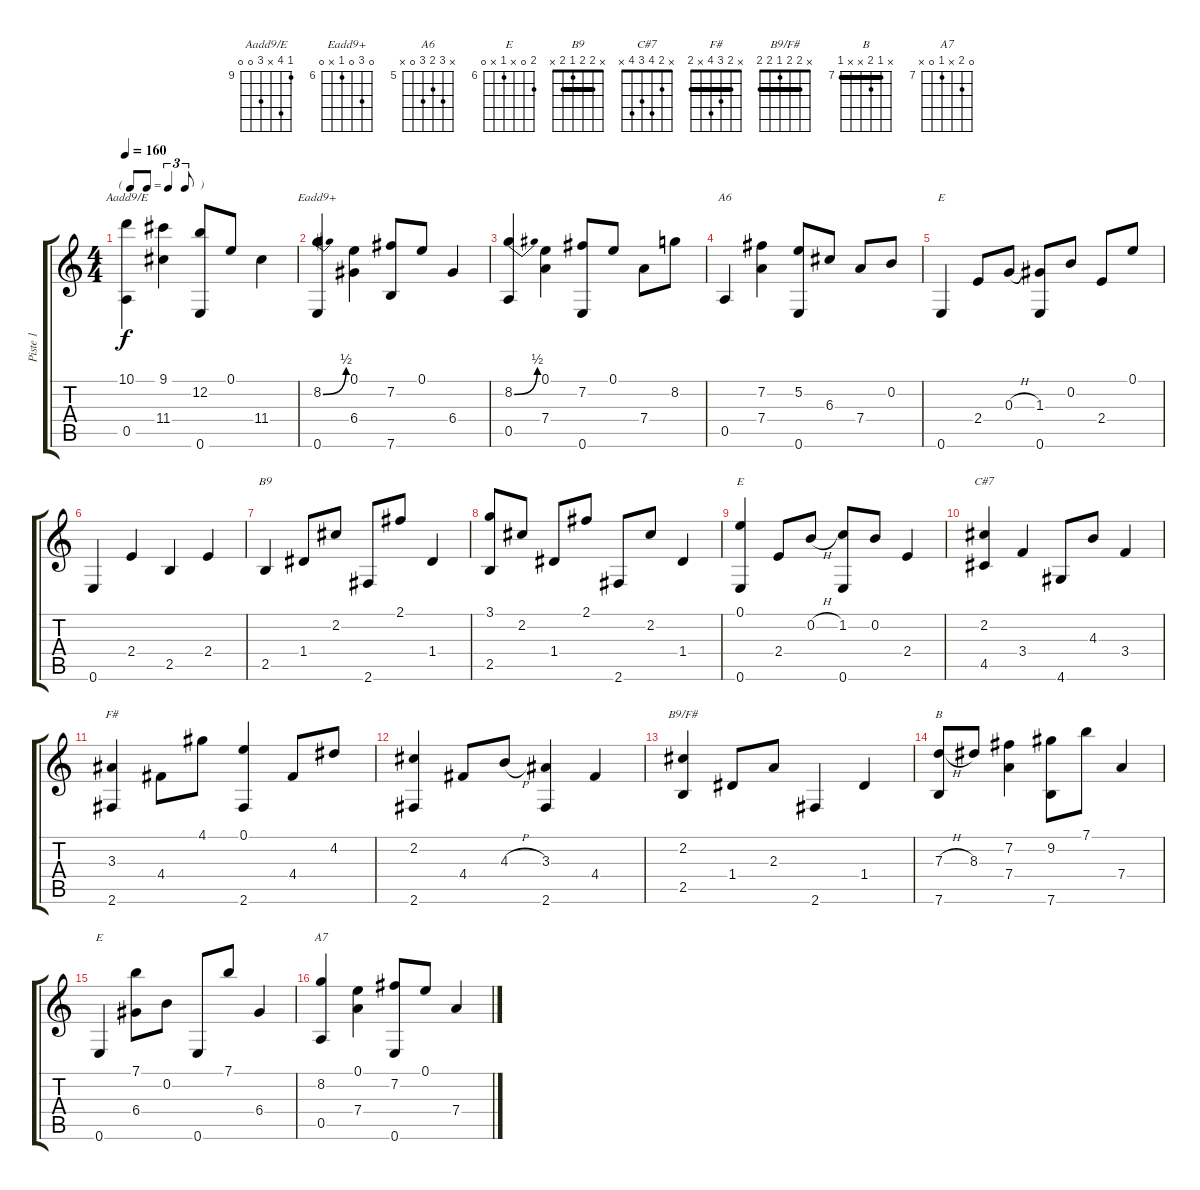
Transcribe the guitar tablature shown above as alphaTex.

\track ("Piste 1" "Piste 1") {instrument acousticguitarnylon}
\staff {score tabs}
\tuning (E4 B3 G3 D3 A2 E2) {hide}
\chord ("Aadd9/E" 9 12 x 11 0 0) {firstfret 9}
\chord ("Eadd9+" 0 8 0 6 x 0) {firstfret 6}
\chord ("A6" x 7 6 7 0 x) {firstfret 5}
\chord ("E" 0 0 1 2 2 0)
\chord ("B9" x 2 2 1 2 x) {barre 2}
\chord ("E" 0 0 1 2 x 0)
\chord ("C#7" x 2 4 3 4 x)
\chord ("F#" x 2 3 4 x 2) {barre 2}
\chord ("B9/F#" x 2 2 1 2 2) {barre 2}
\chord ("B" x 7 8 x x 7) {firstfret 7 barre 7}
\chord ("E" 7 0 x 6 x 0) {firstfret 6}
\chord ("A7" 0 8 x 7 0 x) {firstfret 7}
\ts (4 4)
\tf triplet8th
\tempo 160
\clef g2
\ks c
(10.1 0.5).4{ch "Aadd9/E" dy f} (9.1 11.4).4 (12.2 0.6).8 0.1.8 11.4.4 |
(8.2{be (bend 0 0 60 2)} 0.6).4{ch "Eadd9+"} (0.1 6.4).4 (7.2 7.6).8 0.1.8 6.4.4 |
(8.2{be (bend 0 0 60 2)} 0.5).4 (0.1 7.4).4 (7.2 0.6).8 0.1.8 7.4.8 8.2.8 |
0.5.4{ch "A6"} (7.2 7.4).4 (5.2 0.6).8 6.3.8 7.4.8 0.2.8 |
0.6.4{ch "E"} 2.4.8 0.3{h}.8 (1.3 0.6).8 0.2.8 2.4.8 0.1.8 |
0.6.4 2.4.4 2.5.4 2.4.4 |
2.5.4{ch "B9"} 1.4.8 2.2.8 2.6.8 2.1.8 1.4.4 |
(3.1 2.5).8 2.2.8 1.4.8 2.1.8 2.6.8 2.2.8 1.4.4 |
(0.1 0.6).4{ch "E"} 2.4.8 0.2{h}.8 (1.2 0.6).8 0.2.8 2.4.4 |
(2.2 4.5).4{ch "C#7"} 3.4.4 4.6.8 4.3.8 3.4.4 |
(3.3 2.6).4{ch "F#"} 4.4.8 4.1.8 (0.1 2.6).4 4.4.8 4.2.8 |
(2.2 2.6).4 4.4.8 4.3{h}.8 (3.3 2.6).4 4.4.4 |
(2.2 2.5).4{ch "B9/F#"} 1.4.8 2.3.8 2.6.4 1.4.4 |
(7.3{h} 7.6).8{ch "B"} 8.3.8 (7.2 7.4).4 (9.2 7.6).8 7.1.8 7.4.4 |
0.6.4{ch "E"} (7.1 6.4).8 0.2.8 0.6.8 7.1.8 6.4.4 |
(8.2 0.5).4{ch "A7"} (0.1 7.4).4 (7.2 0.6).8 0.1.8 7.4.4
